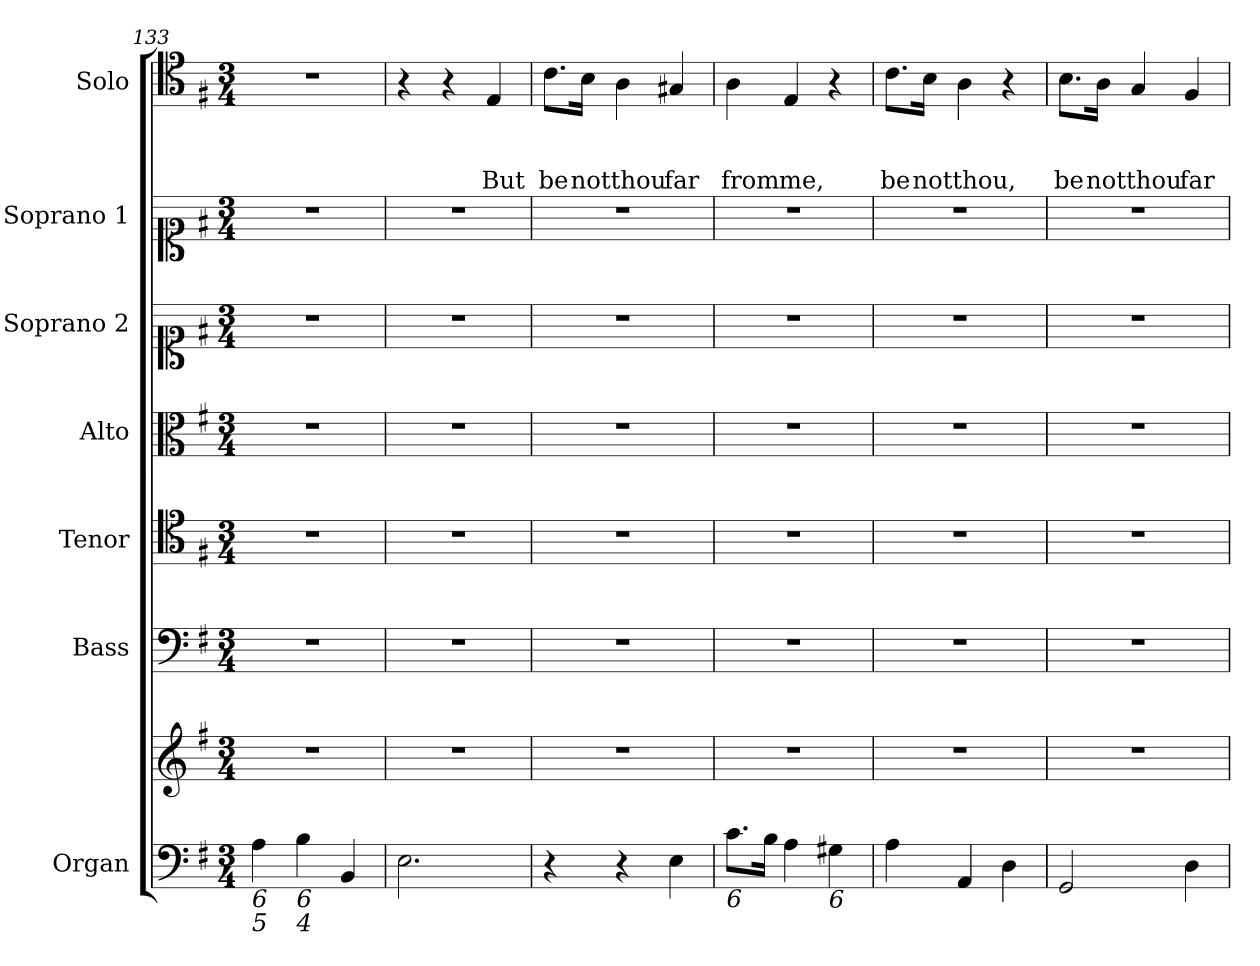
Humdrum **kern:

**kern	**kern	**kern	**kern	**kern	**kern	**kern	**kern	**text	**text	**text
*part7	*part7	*part6	*part5	*part4	*part3	*part2	*part1	*part1	*part1	*part1
*staff8	*staff7	*staff6	*staff5	*staff4	*staff3	*staff2	*staff1	*staff1	*staff1	*staff1
*I"Organ	*	*I"Bass	*I"Tenor	*I"Alto	*I"Soprano 2	*I"Soprano 1	*I"Solo	*	*	*
*I'Org.	*	*I'B	*I'T	*I'A	*I'S	*I'S	*I'Solo	*	*	*
*clefF4	*clefG2	*clefF4	*clefC4	*clefC3	*clefC1	*clefC1	*clefC4	*	*	*
*k[f#]	*k[f#]	*k[f#]	*k[f#]	*k[f#]	*k[f#]	*k[f#]	*k[f#]	*	*	*
*e:	*e:	*e:	*e:	*e:	*e:	*e:	*e:	*	*	*
*M3/4	*M3/4	*M3/4	*M3/4	*M3/4	*M3/4	*M3/4	*M3/4	*	*	*
=133	=133	=133	=133	=133	=133	=133	=133	=133	=133	=133
!LO:TX:b:i:t=6	!	!	!	!	!	!	!	!	!	!
!LO:TX:b:i:t=5	!	!	!	!	!	!	!	!	!	!
4A\	2.r	2.r	2.r	2.r	2.r	2.r	2.r	.	.	.
!LO:TX:b:i:t=6	!	!	!	!	!	!	!	!	!	!
!LO:TX:b:i:t=4	!	!	!	!	!	!	!	!	!	!
4B\	.	.	.	.	.	.	.	.	.	.
4BB/	.	.	.	.	.	.	.	.	.	.
=134	=134	=134	=134	=134	=134	=134	=134	=134	=134	=134
2.E\	2.r	2.r	2.r	2.r	2.r	2.r	4r	.	.	.
.	.	.	.	.	.	.	4r	.	.	.
!	!	!	!	!	!	!	!	!	!	!LO:LY:b
.	.	.	.	.	.	.	4E/	.	.	But
=135	=135	=135	=135	=135	=135	=135	=135	=135	=135	=135
!	!	!	!	!	!	!	!	!	!	!LO:LY:b
4r	2.r	2.r	2.r	2.r	2.r	2.r	8.c\L	.	.	be
!	!	!	!	!	!	!	!	!	!	!LO:LY:b
.	.	.	.	.	.	.	16B\Jk	.	.	not
!	!	!	!	!	!	!	!	!	!	!LO:LY:b
4r	.	.	.	.	.	.	4A\	.	.	thou
!	!	!	!	!	!	!	!	!	!	!LO:LY:b
4E\	.	.	.	.	.	.	4G#X/	.	.	far
!!LO:PB:g=z
=136	=136	=136	=136	=136	=136	=136	=136	=136	=136	=136
!LO:TX:b:i:t=6	!	!	!	!	!	!	!	!	!	!
!	!	!	!	!	!	!	!	!	!	!LO:LY:b
8.c\L	2.r	2.r	2.r	2.r	2.r	2.r	4A\	.	.	from
16B\Jk	.	.	.	.	.	.	.	.	.	.
!	!	!	!	!	!	!	!	!	!	!LO:LY:b
4A\	.	.	.	.	.	.	4E/	.	.	me,
!LO:TX:b:i:t=6	!	!	!	!	!	!	!	!	!	!
4G#X\	.	.	.	.	.	.	4r	.	.	.
=137	=137	=137	=137	=137	=137	=137	=137	=137	=137	=137
!	!	!	!	!	!	!	!	!	!	!LO:LY:b
4A\	2.r	2.r	2.r	2.r	2.r	2.r	8.c\L	.	.	be
!	!	!	!	!	!	!	!	!	!	!LO:LY:b
.	.	.	.	.	.	.	16B\Jk	.	.	not
!	!	!	!	!	!	!	!	!	!	!LO:LY:b
4AA/	.	.	.	.	.	.	4A\	.	.	thou,
4D\	.	.	.	.	.	.	4r	.	.	.
=138	=138	=138	=138	=138	=138	=138	=138	=138	=138	=138
!	!	!	!	!	!	!	!	!	!	!LO:LY:b
2GG/	2.r	2.r	2.r	2.r	2.r	2.r	8.B\L	.	.	be
!	!	!	!	!	!	!	!	!	!	!LO:LY:b
.	.	.	.	.	.	.	16A\Jk	.	.	not
!	!	!	!	!	!	!	!	!	!	!LO:LY:b
.	.	.	.	.	.	.	4G/	.	.	thou
!	!	!	!	!	!	!	!	!	!	!LO:LY:b
4D\	.	.	.	.	.	.	4F#/	.	.	far
=	=	=	=	=	=	=	=	=	=	=
*-	*-	*-	*-	*-	*-	*-	*-	*-	*-	*-
